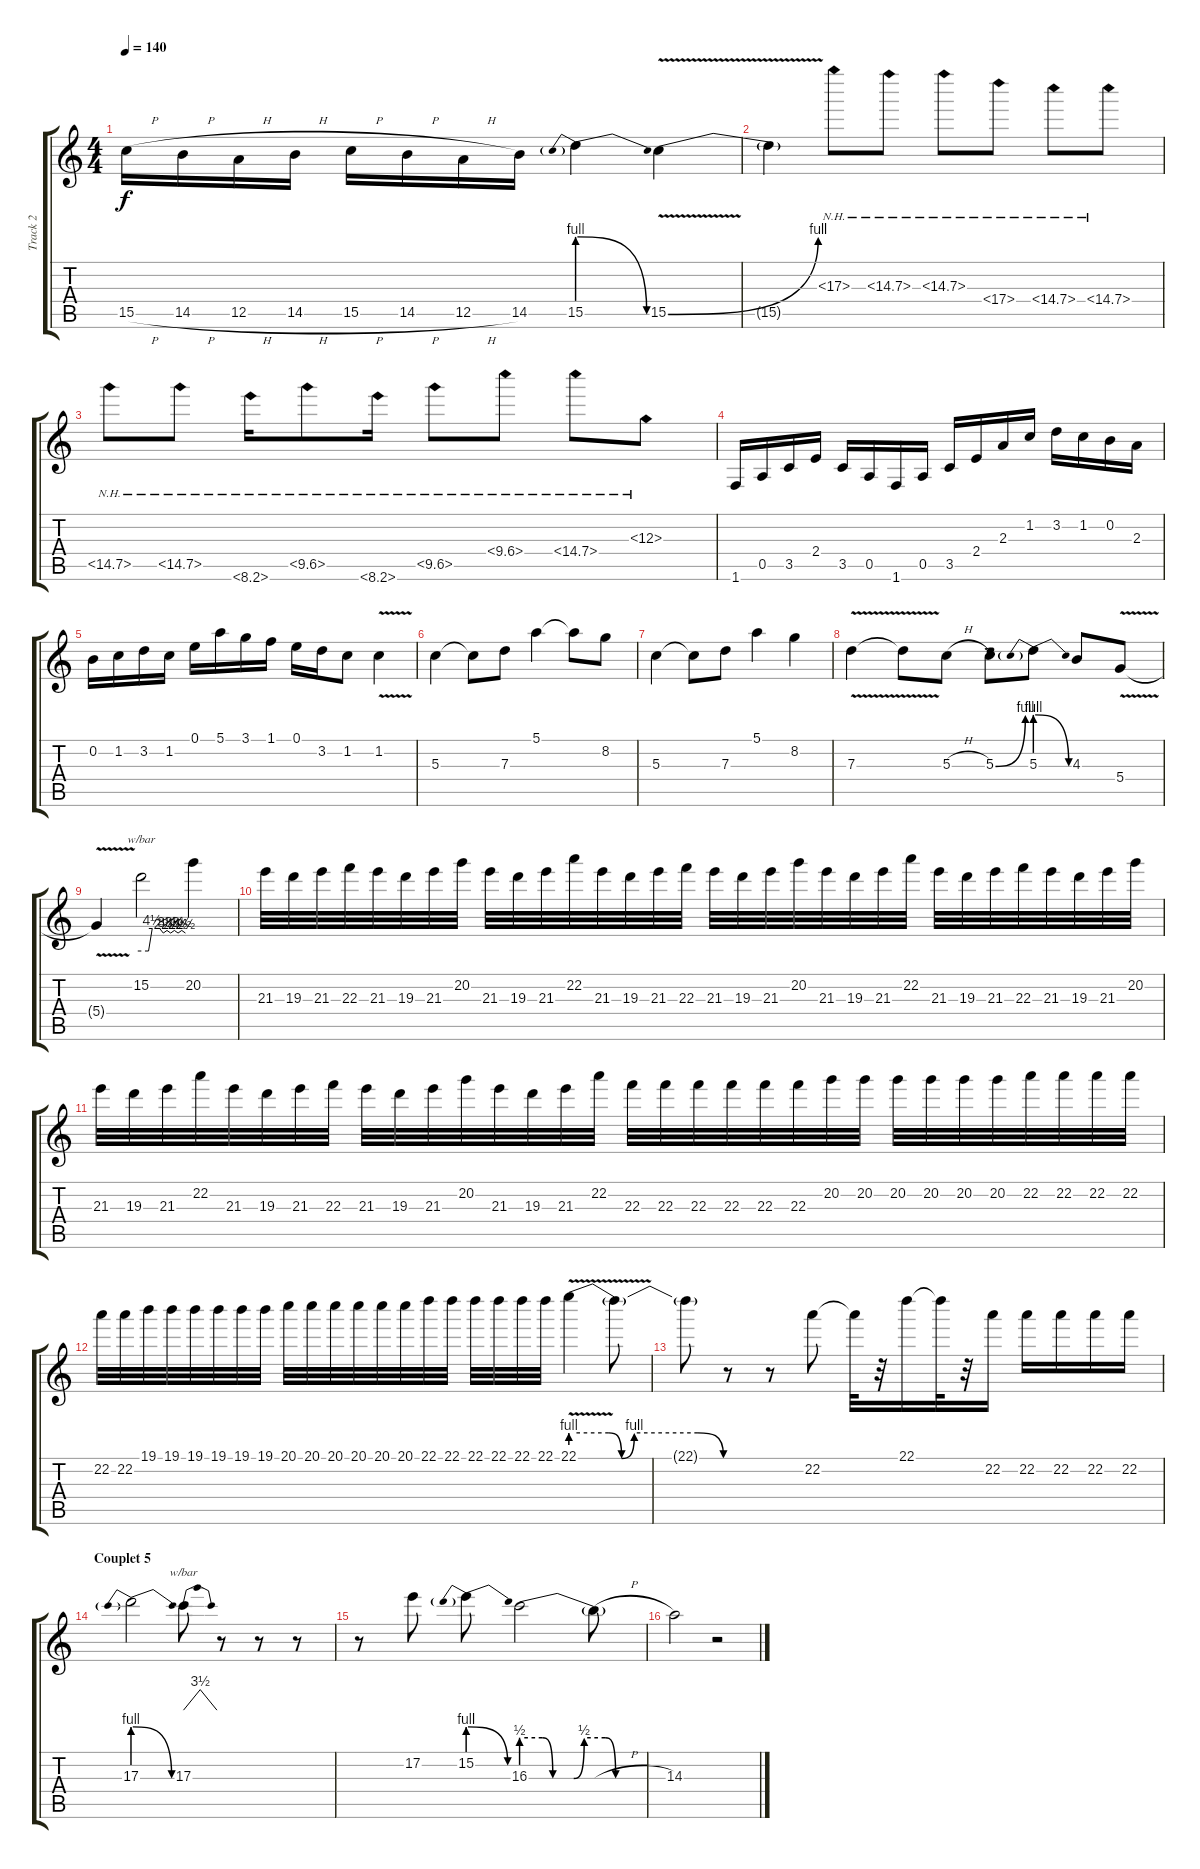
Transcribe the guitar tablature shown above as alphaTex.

\track ("Track 2" "Track 2") {instrument overdrivenguitar}
\staff {score tabs}
\tuning (E4 B3 G3 D3 A2 E2) {hide}
\ts (4 4)
\tempo 140
\clef g2
\ks c
15.5{h}.16{dy f} 14.5{h}.16 12.5{h}.16 14.5{h}.16 15.5{h}.16 14.5{h}.16 12.5{h}.16 14.5.16 15.5{be (prebendrelease 0 4 60 0)}.4 15.5{be (bend 0 0 60 4) v}.4 |
15.5{t}.4 17.3{nh}.8 14.3{nh}.8 14.3{nh}.8 17.4{nh}.8 14.4{nh}.8 14.4{nh}.8 |
15.5{nh}.8 15.5{nh}.8 8.6{nh}.16 10.5{nh}.8 8.6{nh}.16 10.5{nh}.8 10.4{nh}.8 14.4{nh}.8 12.3{nh}.8 |
1.6.16 0.5.16 3.5.16 2.4.16 3.5.16 0.5.16 1.6.16 0.5.16 3.5.16 2.4.16 2.3.16 1.2.16 3.2.16 1.2.16 0.2.16 2.3.16 |
0.2.16 1.2.16 3.2.16 1.2.16 0.1.16 5.1.16 3.1.16 1.1.16 0.1.16 3.2.16 1.2.8 1.2{v}.4 |
5.3.4 5.3{t}.8 7.3.8 5.1.4 5.1{t}.8 8.2.8 |
5.3.4 5.3{t}.8 7.3.8 5.1.4 8.2.4 |
7.3{v}.4 7.3{t}.8 5.3{h}.8 5.3{be (bend 0 0 60 4)}.8 5.3{be (prebendrelease 0 4 60 0)}.8 4.3.8 5.4{v}.8 |
5.4{t}.4 15.2.2{tbe (custom default 0 0 10 0 15 18 25 18 30 10 35 14 40 10 45 14 50 10 55 14 60 10)} 20.2.4 |
21.3.32 19.3.32 21.3.32 22.3.32 21.3.32 19.3.32 21.3.32 20.2.32 21.3.32 19.3.32 21.3.32 22.2.32 21.3.32 19.3.32 21.3.32 22.3.32 21.3.32 19.3.32 21.3.32 20.2.32 21.3.32 19.3.32 21.3.32 22.2.32 21.3.32 19.3.32 21.3.32 22.3.32 21.3.32 19.3.32 21.3.32 20.2.32 |
21.3.32 19.3.32 21.3.32 22.2.32 21.3.32 19.3.32 21.3.32 22.3.32 21.3.32 19.3.32 21.3.32 20.2.32 21.3.32 19.3.32 21.3.32 22.2.32 22.3.32 22.3.32 22.3.32 22.3.32 22.3.32 22.3.32 20.2.32 20.2.32 20.2.32 20.2.32 20.2.32 20.2.32 22.2.32 22.2.32 22.2.32 22.2.32 |
22.2.32 22.2.32 19.1.32 19.1.32 19.1.32 19.1.32 19.1.32 19.1.32 20.1.32 20.1.32 20.1.32 20.1.32 20.1.32 20.1.32 22.1.32 22.1.32 22.1.32 22.1.32 22.1.32 22.1.32 22.1{be (custom 0 4 15 4 20 0 25 4 50 4 60 0) v}.4 22.1{t}.8 |
22.1{t}.8 r.8 r.8 22.2.8 22.2{t}.32 r.32 22.1.16 22.1{t}.32 r.32 22.2.16 22.2.16 22.2.16 22.2.16 22.2.16 |
\section ("" "Couplet 5")
17.3{be (prebendrelease 0 4 60 0)}.2 17.3.8{tbe (dip default 0 0 30 14 50 14 60 0)} r.8 r.8 r.8 |
r.8 17.2.8 15.2{be (prebendrelease 0 4 60 0)}.8 16.3{be (custom 0 2 10 2 15 0 25 0 30 2 40 2 45 0 60 0)}.2 16.3{h t}.8 |
14.3.2 r.2
